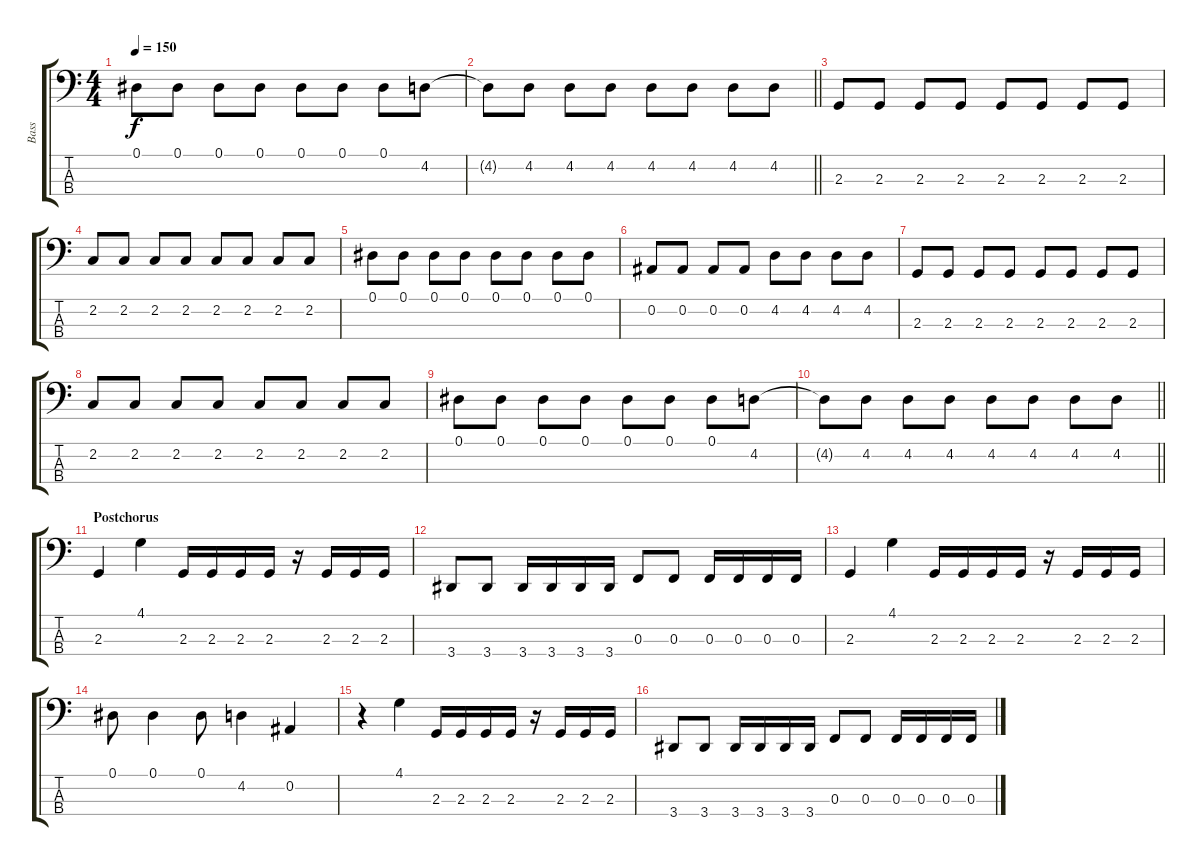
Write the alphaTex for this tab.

\track ("Bass" "Bass") {instrument electricbasspick}
\staff {score tabs}
\tuning (Eb2 Bb1 F1 C1) {hide}
\ts (4 4)
\tempo 150
\clef f4
\ks c
0.1.8{dy f} 0.1.8 0.1.8 0.1.8 0.1.8 0.1.8 0.1.8 4.2.8 |
\barLineRight lightlight
4.2{t}.8 4.2.8 4.2.8 4.2.8 4.2.8 4.2.8 4.2.8 4.2.8 |
2.3.8 2.3.8 2.3.8 2.3.8 2.3.8 2.3.8 2.3.8 2.3.8 |
2.2.8 2.2.8 2.2.8 2.2.8 2.2.8 2.2.8 2.2.8 2.2.8 |
0.1.8 0.1.8 0.1.8 0.1.8 0.1.8 0.1.8 0.1.8 0.1.8 |
0.2.8 0.2.8 0.2.8 0.2.8 4.2.8 4.2.8 4.2.8 4.2.8 |
2.3.8 2.3.8 2.3.8 2.3.8 2.3.8 2.3.8 2.3.8 2.3.8 |
2.2.8 2.2.8 2.2.8 2.2.8 2.2.8 2.2.8 2.2.8 2.2.8 |
0.1.8 0.1.8 0.1.8 0.1.8 0.1.8 0.1.8 0.1.8 4.2.8 |
\barLineRight lightlight
4.2{t}.8 4.2.8 4.2.8 4.2.8 4.2.8 4.2.8 4.2.8 4.2.8 |
\section ("" "Postchorus")
2.3.4 4.1.4 2.3.16 2.3.16 2.3.16 2.3.16 r.16 2.3.16 2.3.16 2.3.16 |
3.4.8 3.4.8 3.4.16 3.4.16 3.4.16 3.4.16 0.3.8 0.3.8 0.3.16 0.3.16 0.3.16 0.3.16 |
2.3.4 4.1.4 2.3.16 2.3.16 2.3.16 2.3.16 r.16 2.3.16 2.3.16 2.3.16 |
0.1.8 0.1.4 0.1.8 4.2.4 0.2.4 |
r.4 4.1.4 2.3.16 2.3.16 2.3.16 2.3.16 r.16 2.3.16 2.3.16 2.3.16 |
3.4.8 3.4.8 3.4.16 3.4.16 3.4.16 3.4.16 0.3.8 0.3.8 0.3.16 0.3.16 0.3.16 0.3.16
